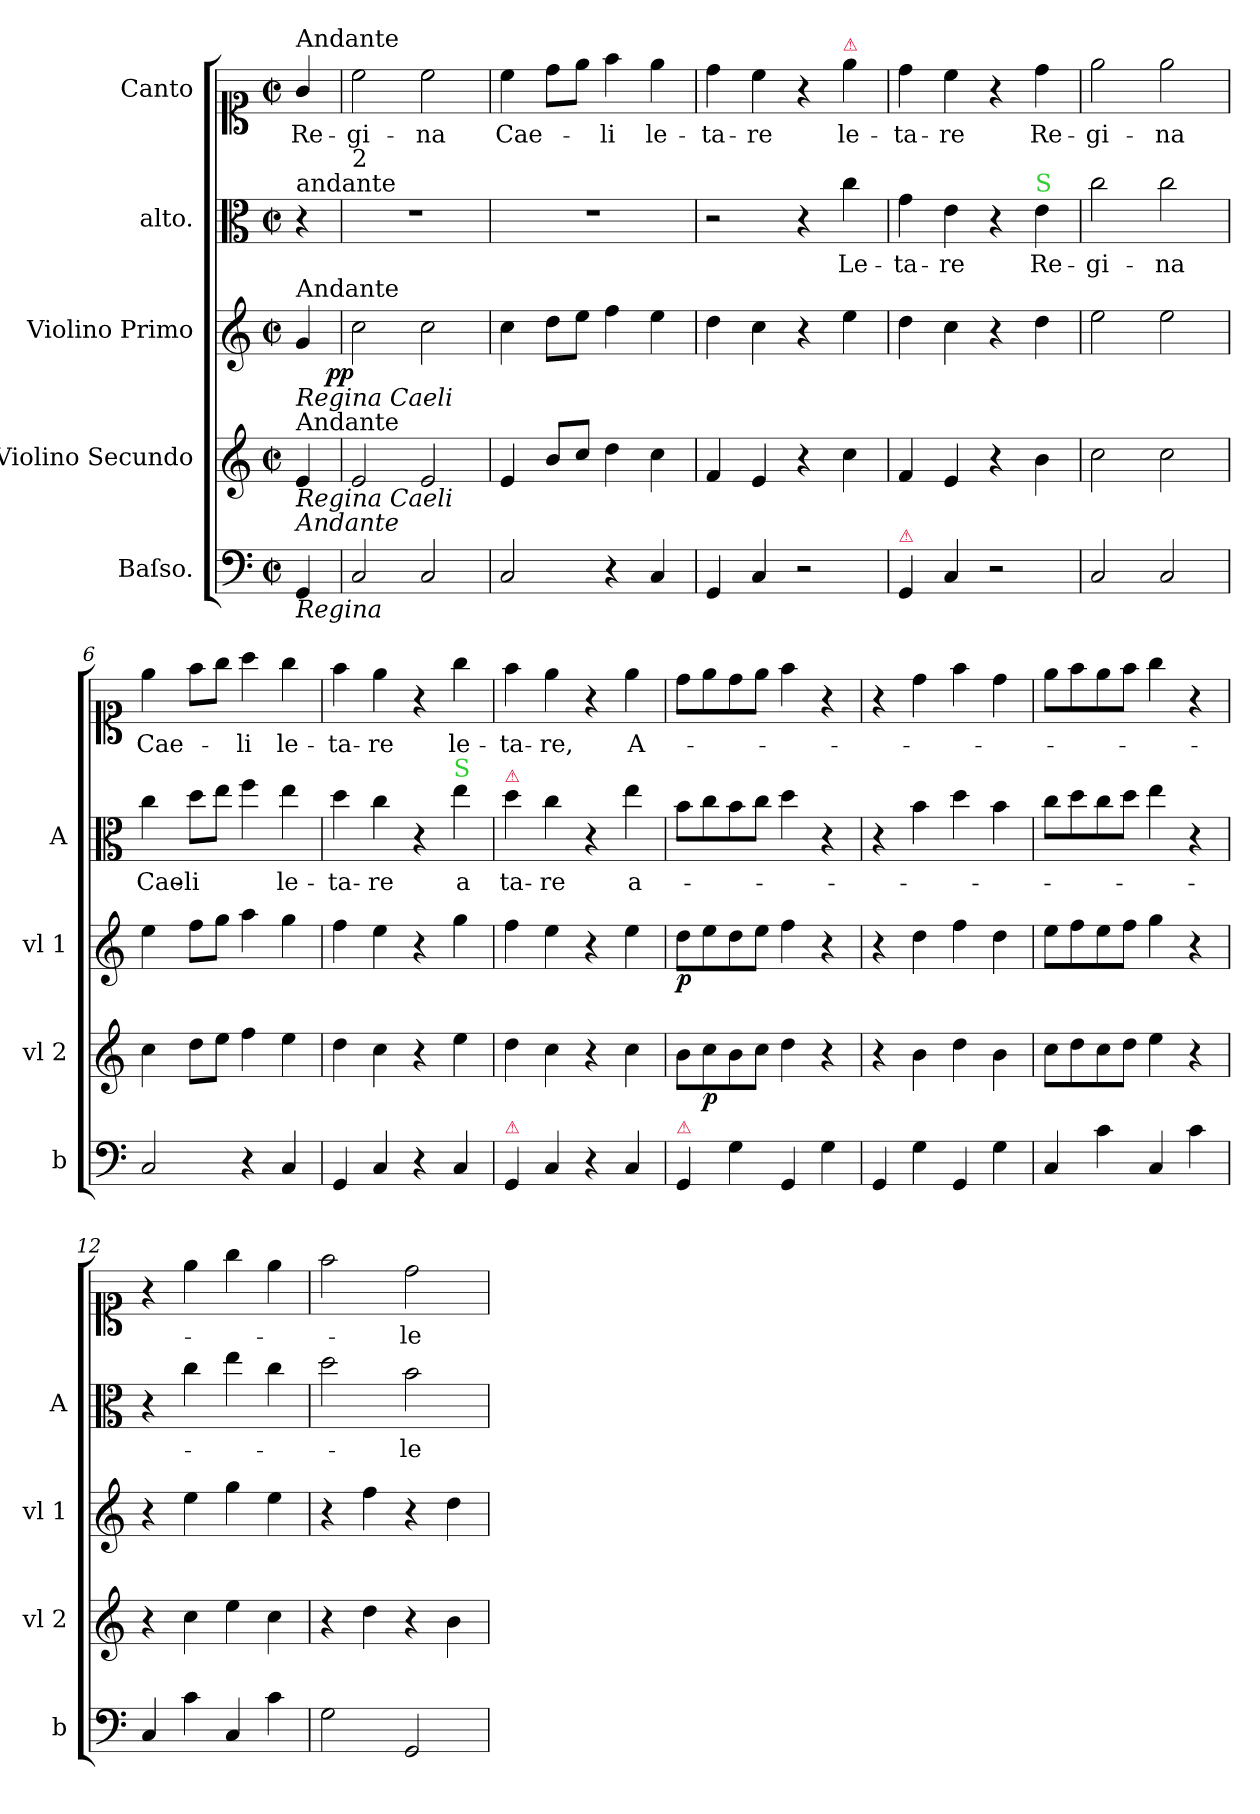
**kern	**kern	**dynam	**kern	**dynam	**kern	**text	**kern	**text
*part5	*part4	*part4	*part3	*part3	*part2	*part2	*part1	*part1
*staff5	*staff4	*staff4	*staff3	*staff3	*staff2	*staff2	*staff1	*staff1
*I"Baſso.	*I"Violino Secundo	*	*I"Violino Primo	*	*I"alto.	*	*I"Canto	*
*I'b	*I'vl 2	*	*I'vl 1	*	*I'A	*	*	*
*clefF4	*clefG2	*	*clefG2	*	*clefC3	*	*clefC1	*
*k[]	*k[]	*	*k[]	*	*k[]	*	*k[]	*
*M2/2	*M2/2	*	*M2/2	*	*M2/2	*	*M2/2	*
*met(c|)	*met(c|)	*	*met(c|)	*	*met(c|)	*	*met(c|)	*
=	=	=	=	=	=	=	=	=
!	!	!	!	!	!	!	!LO:TX:a:t=Andante	!
!	!	!	!	!	!LO:TX:a:t=andante	!	!	!
!	!	!	!LO:TX:b:i:t=Regina Caeli	!	!	!	!	!
!	!	!	!LO:TX:a:t=Andante	!	!	!	!	!
!	!LO:TX:b:i:t=Regina Caeli	!	!	!	!	!	!	!
!	!LO:TX:a:t=Andante	!	!	!	!	!	!	!
!LO:TX:b:i:t=Regina	!	!	!	!	!	!	!	!
!LO:TX:a:i:t=Andante	!	!	!	!	!	!	!	!
4GG/	4e/	.	4g/	.	4r	.	4g/	Re-
=1	=1	=1	=1	=1	=1	=1	=1	=1
!	!	!	!	!	!LO:TX:a:t=2	!	!	!
!	!	!	!	!LO:DY:b:rj	!	!	!	!
2C/	2e/	.	2cc\	pp.	1r	.	2cc\	-gi-
2C/	2e/	.	2cc\	.	.	.	2cc\	-na
=2	=2	=2	=2	=2	=2	=2	=2	=2
2C/	4e/	.	4cc\	.	1r	.	4cc\	Cae-
.	8b/L	.	8dd\L	.	.	.	8dd\L	.
.	8cc/J	.	8ee\J	.	.	.	8ee\J	.
4r	4dd\	.	4ff\	.	.	.	4ff\	-li
4C/	4cc\	.	4ee\	.	.	.	4ee\	le-
=3	=3	=3	=3	=3	=3	=3	=3	=3
4GG/	4f/	.	4dd\	.	2r	.	4dd\	-ta-
4C/	4e/	.	4cc\	.	.	.	4cc\	-re
2r	4r	.	4r	.	4r	.	4r	.
!	!	!	!	!	!	!	!LO:TX:a:color=crimson:t=⚠	!
!	!	!	!	!LO:DY:b	!	!	!	!
.	4cc\	.	4ee\	for.	4cc\	Le-	4ee\	le-
=4	=4	=4	=4	=4	=4	=4	=4	=4
!LO:TX:a:color=crimson:t=⚠	!	!	!	!	!	!	!	!
4GG/	4f/	.	4dd\	.	4g\	-ta-	4dd\	-ta-
4C/	4e/	.	4cc\	.	4e\	-re	4cc\	-re
2r	4r	.	4r	.	4r	.	4r	.
!	!	!	!	!	!LO:TX:a:color=limegreen:t=S	!	!	!
!	!	!	!	!LO:DY:b	!	!	!	!
.	4b\	.	4dd\	pia	4e\	Re-	4dd\	Re-
=5	=5	=5	=5	=5	=5	=5	=5	=5
2C/	2cc\	.	2ee\	.	2cc\	-gi-	2ee\	-gi-
2C/	2cc\	.	2ee\	.	2cc\	-na	2ee\	-na
=6	=6	=6	=6	=6	=6	=6	=6	=6
2C/	4cc\	.	4ee\	.	4cc\	Cae-	4ee\	Cae-
.	8dd\L	.	8ff\L	.	8dd\L	-li	8ff\L	.
.	8ee\J	.	8gg\J	.	8ee\J	.	8gg\J	.
4r	4ff\	.	4aa\	.	4ff\	.	4aa\	-li
4C/	4ee\	.	4gg\	.	4ee\	le-	4gg\	le-
=7	=7	=7	=7	=7	=7	=7	=7	=7
!	!	!	!	!LO:DY:b	!	!	!	!
4GG/	4dd\	.	4ff\	for	4dd\	-ta-	4ff\	-ta-
4C/	4cc\	.	4ee\	.	4cc\	-re	4ee\	-re
4r	4r	.	4r	.	4r	.	4r	.
!	!	!	!	!	!LO:TX:a:color=limegreen:t=S	!	!	!
4C/	4ee\	.	4gg\	.	4ee\	a	4gg\	le-
=8	=8	=8	=8	=8	=8	=8	=8	=8
!	!	!	!	!	!LO:TX:a:color=crimson:t=⚠	!	!	!
!LO:TX:a:color=crimson:t=⚠	!	!	!	!	!	!	!	!
4GG/	4dd\	.	4ff\	.	4dd\	ta-	4ff\	-ta-
4C/	4cc\	.	4ee\	.	4cc\	-re	4ee\	-re,
4r	4r	.	4r	.	4r	.	4r	.
4C/	4cc\	.	4ee\	.	4ee\	a-	4ee\	A-
=9	=9	=9	=9	=9	=9	=9	=9	=9
!LO:TX:a:color=crimson:t=⚠	!	!	!	!	!	!	!	!
!	!	!	!	!LO:DY:b	!	!	!	!
4GG/	8b\L	.	8dd\L	p	8b\L	.	8dd\L	.
.	8cc\	p.	8ee\	.	8cc\	.	8ee\	.
4G\	8b\	.	8dd\	.	8b\	.	8dd\	.
.	8cc\J	.	8ee\J	.	8cc\J	.	8ee\J	.
4GG/	4dd\	.	4ff\	.	4dd\	.	4ff\	.
4G\	4r	.	4r	.	4r	.	4r	.
=10	=10	=10	=10	=10	=10	=10	=10	=10
4GG/	4r	.	4r	.	4r	.	4r	.
4G\	4b\	.	4dd\	.	4b\	.	4dd\	.
4GG/	4dd\	.	4ff\	.	4dd\	.	4ff\	.
4G\	4b\	.	4dd\	.	4b\	.	4dd\	.
=11	=11	=11	=11	=11	=11	=11	=11	=11
4C/	8cc\L	.	8ee\L	.	8cc\L	.	8ee\L	.
.	8dd\	.	8ff\	.	8dd\	.	8ff\	.
4c\	8cc\	.	8ee\	.	8cc\	.	8ee\	.
.	8dd\J	.	8ff\J	.	8dd\J	.	8ff\J	.
4C/	4ee\	.	4gg\	.	4ee\	.	4gg\	.
4c\	4r	.	4r	.	4r	.	4r	.
=12	=12	=12	=12	=12	=12	=12	=12	=12
4C/	4r	.	4r	.	4r	.	4r	.
4c\	4cc\	.	4ee\	.	4cc\	.	4ee\	.
4C/	4ee\	.	4gg\	.	4ee\	.	4gg\	.
4c\	4cc\	.	4ee\	.	4cc\	.	4ee\	.
=13	=13	=13	=13	=13	=13	=13	=13	=13
2G\	4r	.	4r	.	2dd\	.	2ff\	.
.	4dd\	.	4ff\	.	.	.	.	.
2GG/	4r	.	4r	.	2b\	-le-	2dd\	-le-
.	4b\	.	4dd\	.	.	.	.	.
=	=	=	=	=	=	=	=	=
*-	*-	*-	*-	*-	*-	*-	*-	*-
